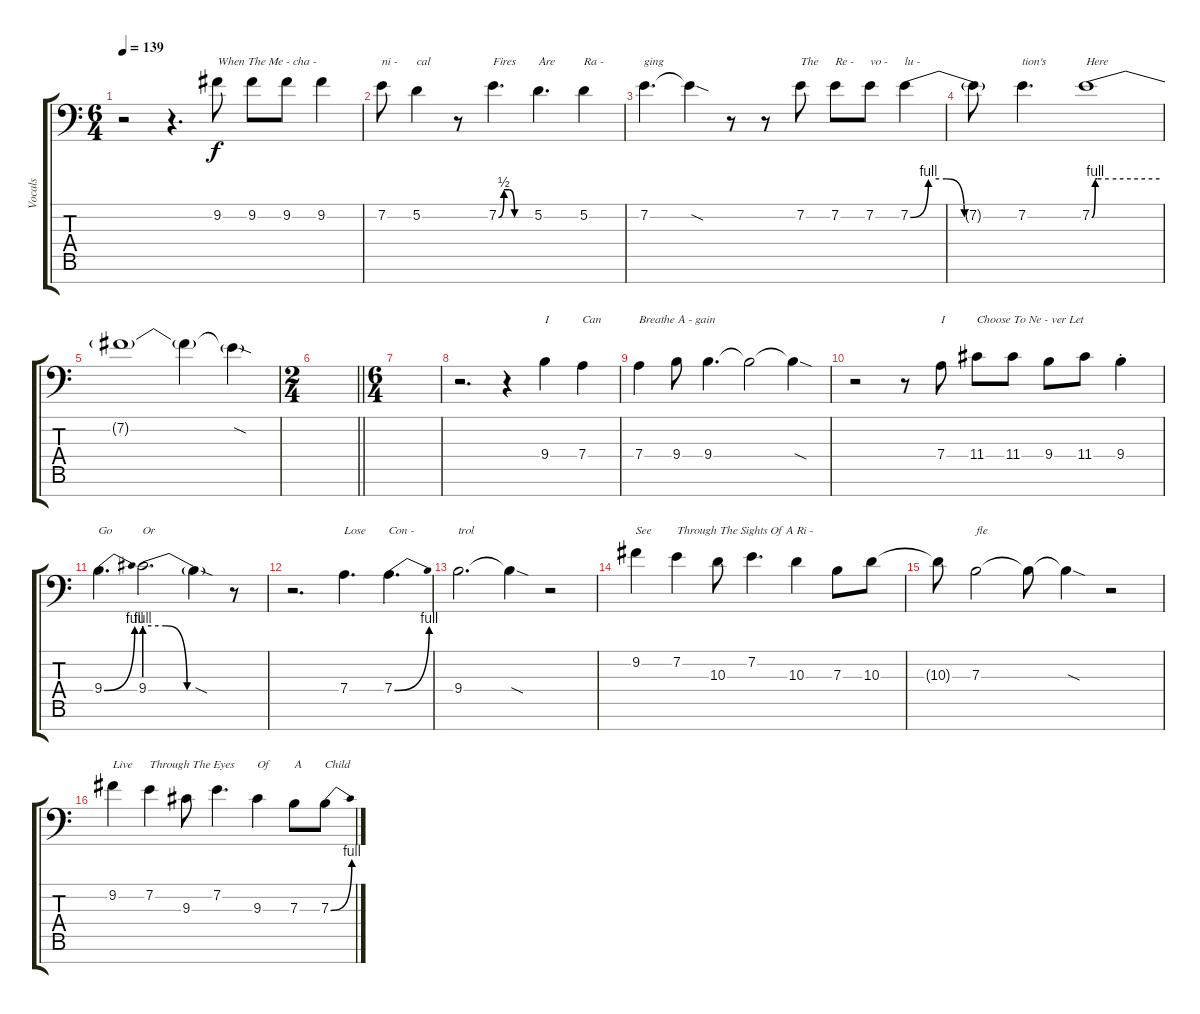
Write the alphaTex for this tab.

\track ("Vocals" "Vocals") {instrument bassoon}
\staff {score tabs}
\tuning (D4 A3 E3 D3 A2 E2 A1) {hide}
\ts (6 4)
\tempo 139
\clef f4
\ks c
r.2{dy f} r.4{d} 9.2.8{txt "When The Me - cha -"} 9.2.8 9.2.8 9.2.4 |
7.2.8{txt "ni - "} 5.2.4{txt "cal"} r.8 7.2{be (custom 0 0 10 2 20 2 30 0 60 0)}.4{d txt "Fires"} 5.2.4{d txt "Are"} 5.2.4{txt "Ra - "} |
7.2.4{d txt "ging"} 7.2{sod t}.4 r.8 r.8 7.2.8{txt "The "} 7.2.8{txt "Re - "} 7.2.8{txt "vo - "} 7.2{be (custom 0 0 10 4 20 4 30 0 60 0)}.4{txt "lu - "} |
7.2{t}.8 7.2.4{d txt "tion's"} 7.2{be (custom 0 0 3 4 5 4 15 4 60 4)}.1{txt "Here"} |
7.2{t}.1 7.2{t}.4 7.2{sod t}.4 |
\ts (2 4)
\barLineRight lightlight
|
\ts (6 4)
\section ("" "")
|
r.2{d} r.4 9.4.4{txt "I "} 7.4.4{txt "Can"} |
7.4.4{txt "Breathe A - gain"} 9.4.8 9.4.4{d} 9.4{t}.2 9.4{sod t}.4 |
r.2 r.8 7.4.8{txt "I"} 11.4.8{txt "Choose To Ne - ver Let"} 11.4.8 9.4.8 11.4.8 9.4{st}.4 |
9.4{be (bend 0 0 60 4)}.4{d txt "Go"} 9.4{be (custom 0 4 15 4 30 0 60 0)}.2{d txt "Or"} 9.4{sod t}.4 r.8 |
r.2{d} 7.4.4{d txt "Lose"} 7.4{be (bend 0 0 60 4)}.4{d txt "Con - "} |
9.4.2{d txt "trol"} 9.4{sod t}.4 r.2 |
9.2.4{txt "See"} 7.2.4{txt "Through The Sights Of A Ri - "} 10.3.8 7.2.4{d} 10.3.4 7.3.8 10.3.8 |
10.3{t}.8 7.3.2{txt "fle"} 7.3{t}.8 7.3{sod t}.4 r.2 |
9.2.4{txt "Live"} 7.2.4{txt "Through The Eyes"} 9.3.8 7.2.4{d} 9.3.4{txt "Of"} 7.3.8{txt "A "} 7.3{be (bend 0 0 60 4)}.8{txt "Child"}
